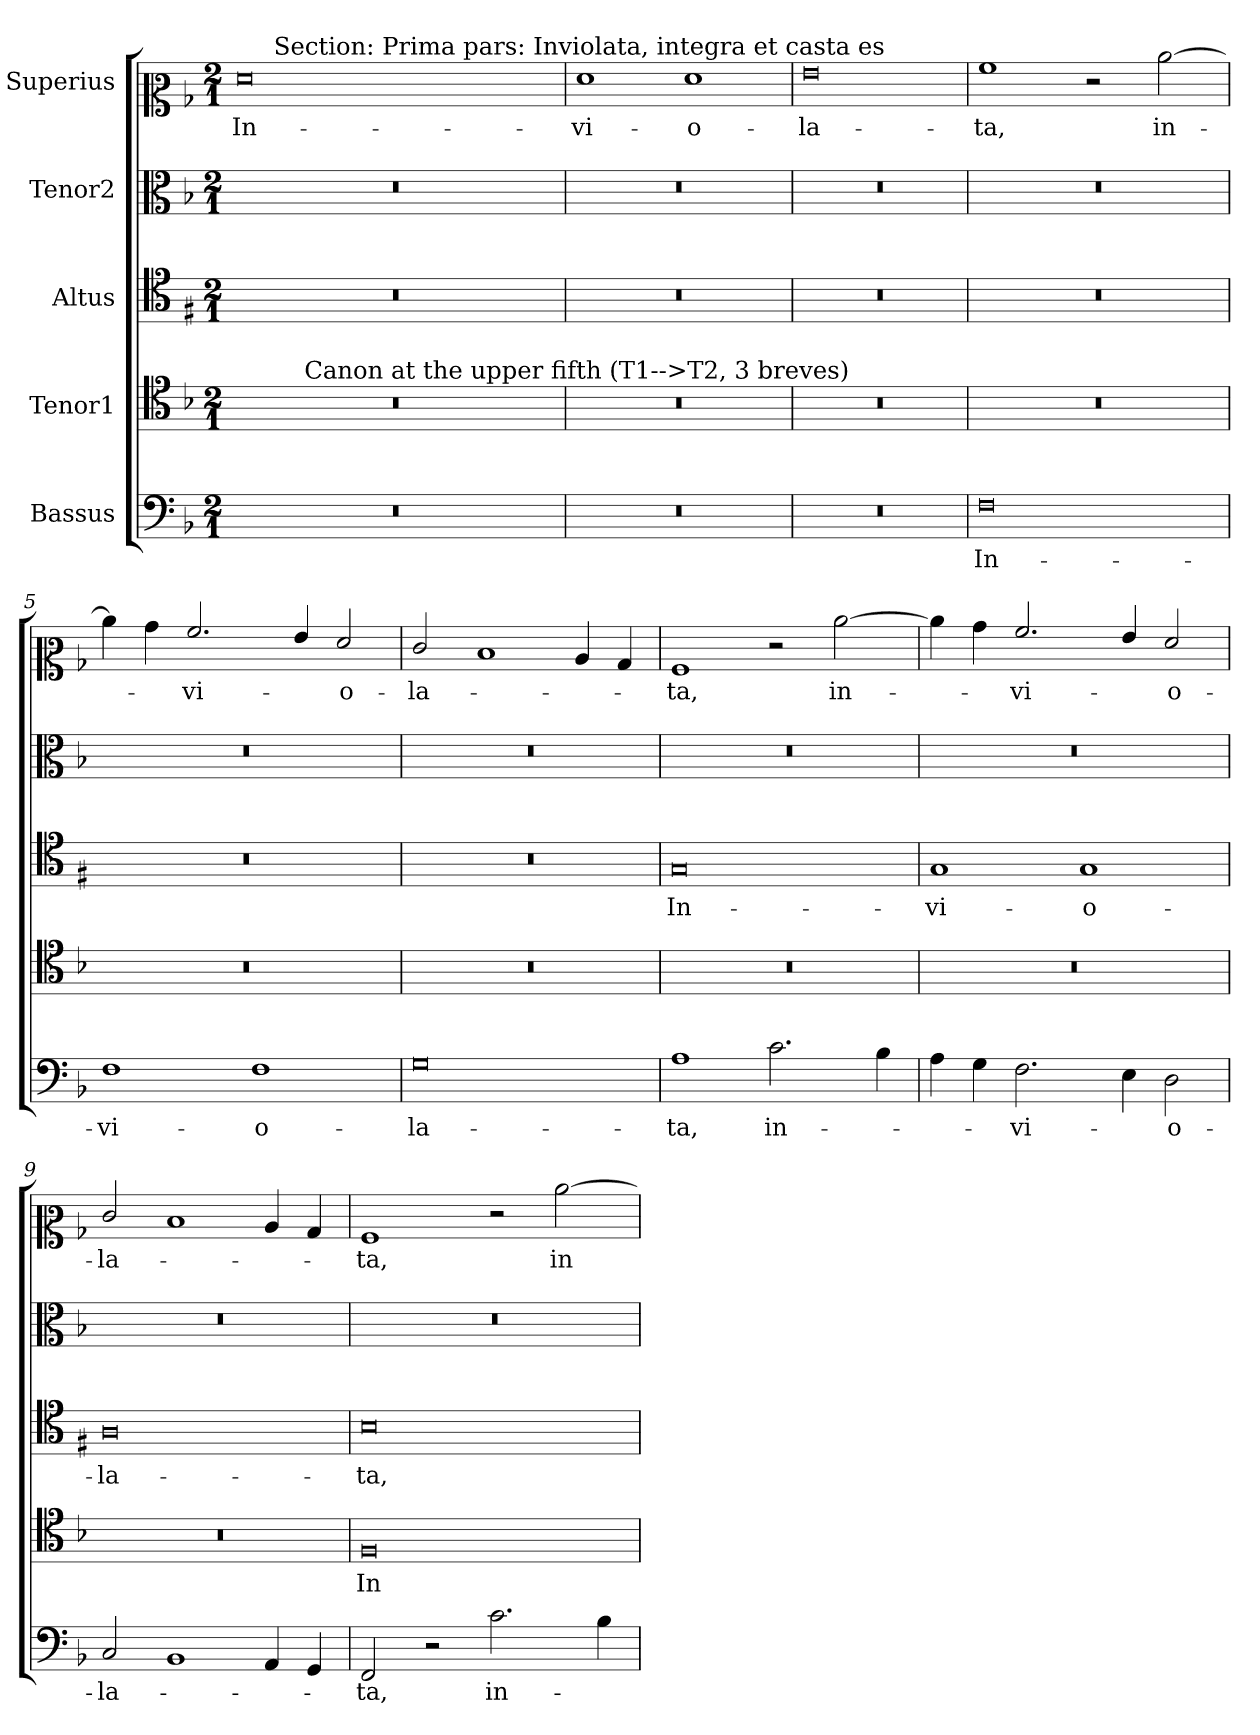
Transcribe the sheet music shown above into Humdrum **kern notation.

**kern	**text	**kern	**text	**kern	**text	**kern	**kern	**text
*part5	*part5	*part4	*part4	*part3	*part3	*part2	*part1	*part1
*staff5	*staff5	*staff4	*staff4	*staff3	*staff3	*staff2	*staff1	*staff1
*I"Bassus	*	*I"Tenor1	*	*I"Altus	*	*I"Tenor2	*I"Superius	*
*clefF4	*	*clefC4	*	*clefC4	*	*clefC3	*clefC2	*
*	*	*	*	*ITrd1c2	*	*	*	*
*k[b-]	*	*k[b-]	*	*k[b-]	*	*k[b-]	*k[b-]	*
*M2/1	*	*M2/1	*	*M2/1	*	*M2/1	*M2/1	*
*MM120	*	*MM120	*	*MM120	*	*MM120	*MM120	*
=1	=1	=1	=1	=1	=1	=1	=1	=1
!	!	!	!	!	!	!	!	!LO:LY:b
*	*	*^	*	*	*	*	*^	*
0r	.	0r	6..ryy	.	0r	.	0r	0f	6ryy	In-
!	!	!	!	!	!	!	!	!	!LO:TX:a:t=Section&colon; Prima pars&colon; Inviolata, integra et casta es	!
.	.	.	.	.	.	.	.	.	3%2ryy	.
!	!	!	!LO:TX:a:t=Canon at the upper fifth (T1-->T2, 3 breves)	!	!	!	!	!	!	!
.	.	.	3%2ryy	.	.	.	.	.	.	.
.	.	.	.	.	.	.	.	.	3%2..ryy	.
.	.	.	3%2ryy	.	.	.	.	.	.	.
.	.	.	3ryy	.	.	.	.	.	.	.
.	.	.	24ryy	.	.	.	.	.	.	.
=2	=2	=2	=2	=2	=2	=2	=2	=2	=2	=2
!	!	!	!	!	!	!	!	!	!	!LO:LY:b
*	*	*v	*v	*	*	*	*	*v	*v	*
0r	.	0r	.	0r	.	0r	1f	-vi-
!	!	!	!	!	!	!	!	!LO:LY:b
.	.	.	.	.	.	.	1f	-o-
=3	=3	=3	=3	=3	=3	=3	=3	=3
!	!	!	!	!	!	!	!	!LO:LY:b
0r	.	0r	.	0r	.	0r	0g	-la-
=4	=4	=4	=4	=4	=4	=4	=4	=4
!	!LO:LY:b	!	!	!	!	!	!	!LO:LY:b
0F	In-	0r	.	0r	.	0r	1a	-ta,
.	.	.	.	.	.	.	2r	.
!	!	!	!	!	!	!	!	!LO:LY:b
.	.	.	.	.	.	.	[2cc\	in-
=5	=5	=5	=5	=5	=5	=5	=5	=5
!	!LO:LY:b	!	!	!	!	!	!	!
1F	-vi-	0r	.	0r	.	0r	4cc\]	.
.	.	.	.	.	.	.	4b-\	.
!	!	!	!	!	!	!	!	!LO:LY:b
.	.	.	.	.	.	.	2.a/	-vi-
!	!LO:LY:b	!	!	!	!	!	!	!
1F	-o-	.	.	.	.	.	.	.
.	.	.	.	.	.	.	4g/	.
!	!	!	!	!	!	!	!	!LO:LY:b
.	.	.	.	.	.	.	2f/	-o-
=6	=6	=6	=6	=6	=6	=6	=6	=6
!	!LO:LY:b	!	!	!	!	!	!	!LO:LY:b
0G	-la-	0r	.	0r	.	0r	2e/	-la-
.	.	.	.	.	.	.	1d	.
.	.	.	.	.	.	.	4c/	.
.	.	.	.	.	.	.	4B-/	.
=7	=7	=7	=7	=7	=7	=7	=7	=7
!	!LO:LY:b	!	!	!	!LO:LY:b	!	!	!LO:LY:b
1A	-ta,	0r	.	0F	In-	0r	1A	-ta,
!	!LO:LY:b	!	!	!	!	!	!	!
2.c\	in-	.	.	.	.	.	2r	.
!	!	!	!	!	!	!	!	!LO:LY:b
.	.	.	.	.	.	.	[2cc\	in-
4B-\	.	.	.	.	.	.	.	.
=8	=8	=8	=8	=8	=8	=8	=8	=8
!	!	!	!	!	!LO:LY:b	!	!	!
4A\	.	0r	.	1F	-vi-	0r	4cc\]	.
4G\	.	.	.	.	.	.	4b-\	.
!	!LO:LY:b	!	!	!	!	!	!	!LO:LY:b
2.F\	-vi-	.	.	.	.	.	2.a/	-vi-
!	!	!	!	!	!LO:LY:b	!	!	!
.	.	.	.	1F	-o-	.	.	.
4E\	.	.	.	.	.	.	4g/	.
!	!LO:LY:b	!	!	!	!	!	!	!LO:LY:b
2D\	-o-	.	.	.	.	.	2f/	-o-
=9	=9	=9	=9	=9	=9	=9	=9	=9
!	!LO:LY:b	!	!	!	!LO:LY:b	!	!	!LO:LY:b
2C/	-la-	0r	.	0G	-la-	0r	2e/	-la-
1BB-	.	.	.	.	.	.	1d	.
4AA/	.	.	.	.	.	.	4c/	.
4GG/	.	.	.	.	.	.	4B-/	.
!!LO:LB:g=z
=10	=10	=10	=10	=10	=10	=10	=10	=10
!	!LO:LY:b	!	!LO:LY:b	!	!LO:LY:b	!	!	!LO:LY:b
2FF/	-ta,	0F	In-	0A	-ta,	0r	1A	-ta,
2r	.	.	.	.	.	.	.	.
!	!LO:LY:b	!	!	!	!	!	!	!
2.c\	in-	.	.	.	.	.	2r	.
!	!	!	!	!	!	!	!	!LO:LY:b
.	.	.	.	.	.	.	[2cc\	in-
4B-\	.	.	.	.	.	.	.	.
=	=	=	=	=	=	=	=	=
*-	*-	*-	*-	*-	*-	*-	*-	*-
